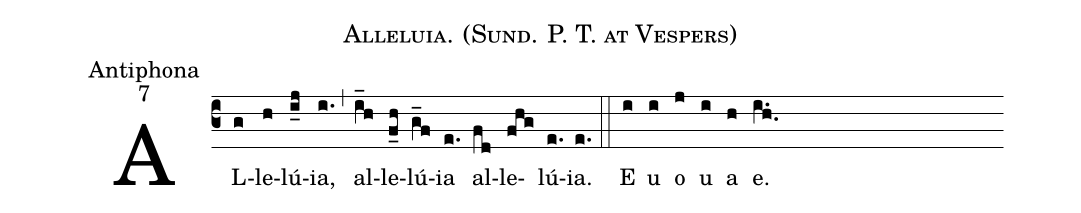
name:Alleluia. (Sund. P. T. at Vespers);
office-part:Antiphona;
mode:7;
%%
(c3) AL(g)le(h)lú(i_j)ia,(i.) (,) al(i_h)le(f_h)lú(g_f)ia(e.) al(fd)le(fhg)lú(e.)ia.(e.) (::) E(i) u(i) o(j) u(i) a(h) e.(i.h.)
